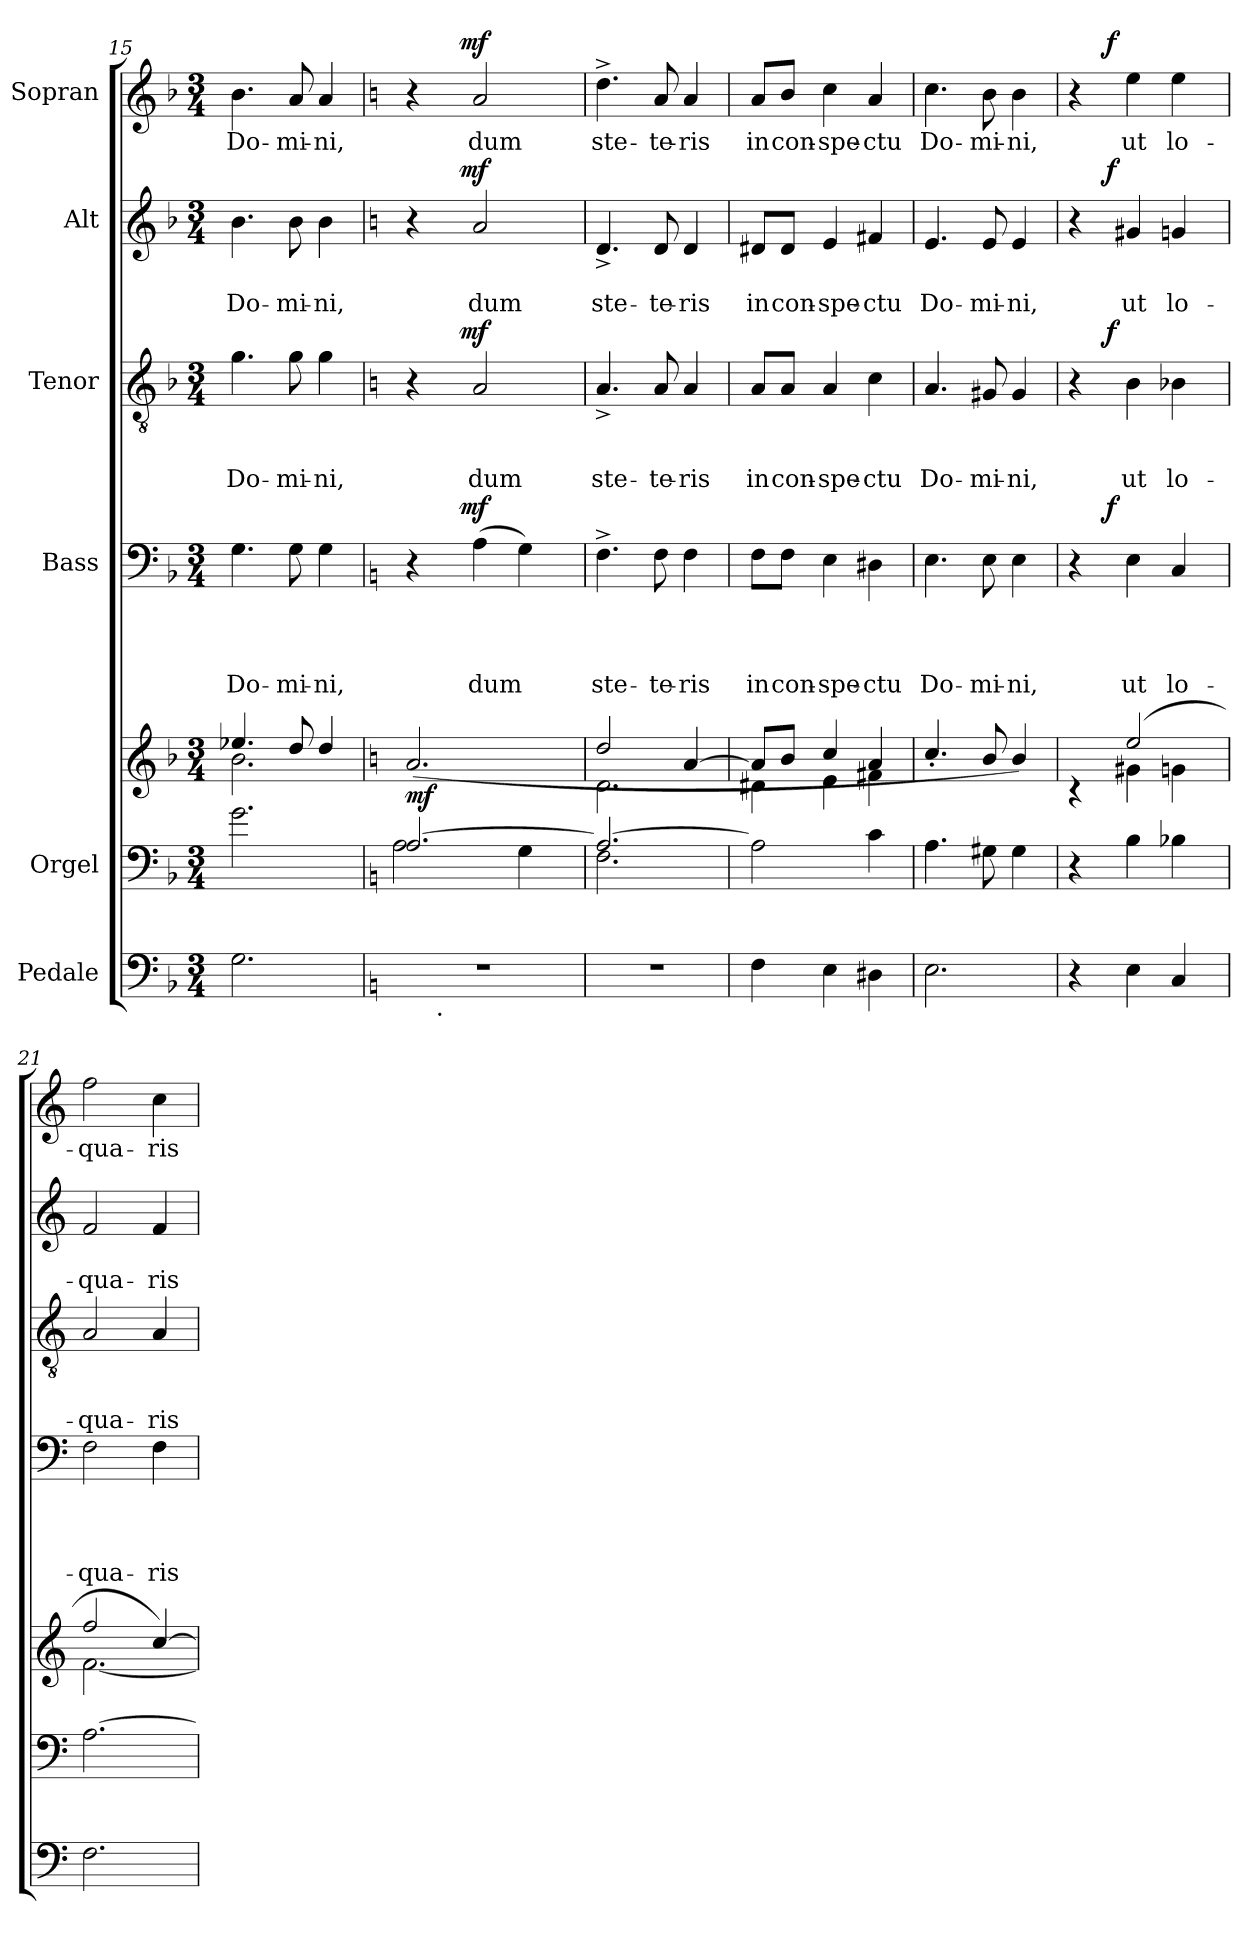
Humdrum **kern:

**kern	**kern	**kern	**dynam	**kern	**text	**text	**text	**text	**dynam	**kern	**text	**text	**text	**dynam	**kern	**text	**text	**dynam	**kern	**text	**dynam
*part6	*part5	*part5	*part5	*part4	*part4	*part4	*part4	*part4	*part4	*part3	*part3	*part3	*part3	*part3	*part2	*part2	*part2	*part2	*part1	*part1	*part1
*staff7	*staff6	*staff5	*staff5/6	*staff4	*staff4	*staff4	*staff4	*staff4	*staff4	*staff3	*staff3	*staff3	*staff3	*staff3	*staff2	*staff2	*staff2	*staff2	*staff1	*staff1	*staff1
*I"Pedale	*I"Orgel	*	*	*I"Bass	*	*	*	*	*	*I"Tenor	*	*	*	*	*I"Alt	*	*	*	*I"Sopran	*	*
*clefF4	*clefF4	*clefG2	*	*clefF4	*	*	*	*	*	*clefGv2	*	*	*	*	*clefG2	*	*	*	*clefG2	*	*
*k[b-]	*k[b-]	*k[b-]	*	*k[b-]	*	*	*	*	*	*k[b-]	*	*	*	*	*k[b-]	*	*	*	*k[b-]	*	*
*F:	*F:	*F:	*	*F:	*	*	*	*	*	*F:	*	*	*	*	*F:	*	*	*	*F:	*	*
*M3/4	*M3/4	*M3/4	*	*M3/4	*	*	*	*	*	*M3/4	*	*	*	*	*M3/4	*	*	*	*M3/4	*	*
=15	=15	=15	=15	=15	=15	=15	=15	=15	=15	=15	=15	=15	=15	=15	=15	=15	=15	=15	=15	=15	=15
*	*	*^	*	*	*	*	*	*	*	*	*	*	*	*	*	*	*	*	*	*	*
!	!	!	!	!	!	!	!	!	!LO:LY:b	!	!	!	!	!LO:LY:b	!	!	!	!LO:LY:b	!	!	!LO:LY:b	!
2.G\	2.g\	4.ee-/	2.b-\	.	4.G\	.	.	.	Do-	.	4.g\	.	.	Do-	.	4.b-\	.	Do-	.	4.b-\	Do-	.
!	!	!	!	!	!	!	!	!	!LO:LY:b	!	!	!	!	!LO:LY:b	!	!	!	!LO:LY:b	!	!	!LO:LY:b	!
.	.	8dd/	.	.	8G\	.	.	.	-mi-	.	8g\	.	.	-mi-	.	8b-\	.	-mi-	.	8a/	-mi-	.
!	!	!	!	!	!	!	!	!	!LO:LY:b	!	!	!	!	!LO:LY:b	!	!	!	!LO:LY:b	!	!	!LO:LY:b	!
.	.	4dd/	.	.	4G\	.	.	.	-ni,	.	4g\	.	.	-ni,	.	4b-\	.	-ni,	.	4a/	-ni,	.
*	*	*v	*v	*	*	*	*	*	*	*	*	*	*	*	*	*	*	*	*	*	*	*
!!LO:PB:g=z
=16	=16	=16	=16	=16	=16	=16	=16	=16	=16	=16	=16	=16	=16	=16	=16	=16	=16	=16	=16	=16	=16
*k[]	*k[]	*k[]	*	*k[]	*	*	*	*	*	*k[]	*	*	*	*	*k[]	*	*	*	*k[]	*	*
*C:	*C:	*C:	*	*C:	*	*	*	*	*	*C:	*	*	*	*	*C:	*	*	*	*C:	*	*
!	!	!	!	!LO:TX:b:t=.	!	!	!	!	!	!	!	!	!	!	!	!	!	!	!	!	!
!	!LO:TX:b:t=.	!	!	!	!	!	!	!	!	!	!	!	!	!	!	!	!	!	!	!	!
!LO:N:vis=1	!	!	!LO:DY:b	!	!	!	!	!	!	!	!	!	!	!	!	!	!	!	!	!	!
*^	*^	*	*	*^	*	*	*	*	*	*^	*	*	*	*	*^	*	*	*	*^	*	*
2.r	8ryy	[>2.A/	2A\	(2.a/	mf	4r	8..ryy	.	.	.	.	.	4r	8..ryy	.	.	.	.	4r	8..ryy	.	.	.	4r	8..ryy	.	.
!	!LO:TX:b:t=.	!	!	!	!	!	!	!	!	!	!	!	!	!	!	!	!	!	!	!	!	!	!	!	!	!	!
.	2ryy	.	.	.	.	.	.	.	.	.	.	.	.	.	.	.	.	.	.	.	.	.	.	.	.	.	.
!	!	!	!	!	!	!	!	!	!	!	!	!LO:DY:a	!	!	!	!	!	!LO:DY:a	!	!	!	!	!LO:DY:a	!	!	!	!LO:DY:a
.	.	.	.	.	.	.	2ryy	.	.	.	.	mf	.	2ryy	.	.	.	mf	.	2ryy	.	.	mf	.	2ryy	.	mf
!	!	!	!	!	!	!	!	!	!	!	!LO:LY:b	!	!	!	!	!	!LO:LY:b	!	!	!	!	!LO:LY:b	!	!	!	!LO:LY:b	!
.	.	.	.	.	.	(>4A\	.	.	.	.	dum	.	2A/	.	.	.	dum	.	2a/	.	.	dum	.	2a/	.	dum	.
.	.	.	4G\	.	.	4G\)	.	.	.	.	.	.	.	.	.	.	.	.	.	.	.	.	.	.	.	.	.
.	8ryy	.	.	.	.	.	.	.	.	.	.	.	.	.	.	.	.	.	.	.	.	.	.	.	.	.	.
.	.	.	.	.	.	.	32ryy	.	.	.	.	.	.	32ryy	.	.	.	.	.	32ryy	.	.	.	.	32ryy	.	.
=17	=17	=17	=17	=17	=17	=17	=17	=17	=17	=17	=17	=17	=17	=17	=17	=17	=17	=17	=17	=17	=17	=17	=17	=17	=17	=17	=17
!LO:N:vis=1	!	!	!	!	!	!	!	!	!	!	!LO:LY:b	!	!	!	!	!	!LO:LY:b	!	!	!	!	!LO:LY:b	!	!	!	!LO:LY:b	!
*	*	*	*	*	*	*v	*v	*	*	*	*	*	*	*	*	*	*	*	*v	*v	*	*	*	*v	*v	*	*
*v	*v	*	*	*^	*	*	*	*	*	*	*	*v	*v	*	*	*	*	*	*	*	*	*	*	*
2.r	2.A/_	2.F\	2dd/	2.d\	.	4.F^>\	.	.	.	ste-	.	4.A^</	.	.	ste-	.	4.d^</	.	ste-	.	4.dd^>\	ste-	.
!	!	!	!	!	!	!	!	!	!	!LO:LY:b	!	!	!	!	!LO:LY:b	!	!	!	!LO:LY:b	!	!	!LO:LY:b	!
.	.	.	.	.	.	8F\	.	.	.	-te-	.	8A/	.	.	-te-	.	8d/	.	-te-	.	8a/	-te-	.
!	!	!	!	!	!	!	!	!	!	!LO:LY:b	!	!	!	!	!LO:LY:b	!	!	!	!LO:LY:b	!	!	!LO:LY:b	!
.	.	.	[>4a/	.	.	4F\	.	.	.	-ris	.	4A/	.	.	-ris	.	4d/	.	-ris	.	4a/	-ris	.
*	*v	*v	*	*	*	*	*	*	*	*	*	*	*	*	*	*	*	*	*	*	*	*	*
=18	=18	=18	=18	=18	=18	=18	=18	=18	=18	=18	=18	=18	=18	=18	=18	=18	=18	=18	=18	=18	=18	=18
!	!	!	!	!	!	!	!	!	!LO:LY:b	!	!	!	!	!LO:LY:b	!	!	!	!LO:LY:b	!	!	!LO:LY:b	!
4F\	2A\]	8a/L]	4d#X\	.	8F\L	.	.	.	in	.	8A/L	.	.	in	.	8d#X/L	.	in	.	8a/L	in	.
!	!	!	!	!	!	!	!	!	!LO:LY:b	!	!	!	!	!LO:LY:b	!	!	!	!LO:LY:b	!	!	!LO:LY:b	!
.	.	8b/J	.	.	8F\J	.	.	.	con-	.	8A/J	.	.	con-	.	8d#/J	.	con-	.	8b/J	con-	.
!	!	!	!	!	!	!	!	!	!LO:LY:b	!	!	!	!	!LO:LY:b	!	!	!	!LO:LY:b	!	!	!LO:LY:b	!
4E\	.	4cc/	4e\	.	4E\	.	.	.	-spe-	.	4A/	.	.	-spe-	.	4e/	.	-spe-	.	4cc\	-spe-	.
!	!	!	!	!	!	!	!	!	!LO:LY:b	!	!	!	!	!LO:LY:b	!	!	!	!LO:LY:b	!	!	!LO:LY:b	!
4D#X\	4c\	4a/	4f#X\	.	4D#X\	.	.	.	-ctu	.	4c\	.	.	-ctu	.	4f#X/	.	-ctu	.	4a/	-ctu	.
=19	=19	=19	=19	=19	=19	=19	=19	=19	=19	=19	=19	=19	=19	=19	=19	=19	=19	=19	=19	=19	=19	=19
!	!	!	!	!	!	!	!	!	!LO:LY:b	!	!	!	!	!LO:LY:b	!	!	!	!LO:LY:b	!	!	!LO:LY:b	!
*	*	*v	*v	*	*	*	*	*	*	*	*	*	*	*	*	*	*	*	*	*	*	*
2.E\	4.A\	4.cc'>/	.	4.E\	.	.	.	Do-	.	4.A/	.	.	Do-	.	4.e/	.	Do-	.	4.cc\	Do-	.
!	!	!	!	!	!	!	!	!LO:LY:b	!	!	!	!	!LO:LY:b	!	!	!	!LO:LY:b	!	!	!LO:LY:b	!
.	8G#X\	8b/	.	8E\	.	.	.	-mi-	.	8G#X/	.	.	-mi-	.	8e/	.	-mi-	.	8b\	-mi-	.
!	!	!	!	!	!	!	!	!LO:LY:b	!	!	!	!	!LO:LY:b	!	!	!	!LO:LY:b	!	!	!LO:LY:b	!
.	4G#\	4b/)	.	4E\	.	.	.	-ni,	.	4G#/	.	.	-ni,	.	4e/	.	-ni,	.	4b\	-ni,	.
=20	=20	=20	=20	=20	=20	=20	=20	=20	=20	=20	=20	=20	=20	=20	=20	=20	=20	=20	=20	=20	=20
*	*	*^	*	*^	*	*	*	*	*	*^	*	*	*	*	*^	*	*	*	*^	*	*
4r	4r	4ryy	4rc	.	4r	8.ryy	.	.	.	.	.	4r	8.ryy	.	.	.	.	4r	8.ryy	.	.	.	4r	8.ryy	.	.
!	!	!	!	!	!	!	!	!	!	!	!LO:DY:a	!	!	!	!	!	!LO:DY:a	!	!	!	!	!LO:DY:a	!	!	!	!LO:DY:a
.	.	.	.	.	.	2ryy	.	.	.	.	f	.	2ryy	.	.	.	f	.	2ryy	.	.	f	.	2ryy	.	f
!	!	!	!	!	!	!	!	!	!	!LO:LY:b	!	!	!	!	!	!LO:LY:b	!	!	!	!	!LO:LY:b	!	!	!	!LO:LY:b	!
4E\	4B\	(2ee/	4g#X\	.	4E\	.	.	.	.	ut	.	4B\	.	.	.	ut	.	4g#X/	.	.	ut	.	4ee\	.	ut	.
!	!	!	!	!	!	!	!	!	!	!LO:LY:b	!	!	!	!	!	!LO:LY:b	!	!	!	!	!LO:LY:b	!	!	!	!LO:LY:b	!
4C/	4B-X\	.	4gn\	.	4C/	.	.	.	.	lo-	.	4B-X\	.	.	.	lo-	.	4gn/	.	.	lo-	.	4ee\	.	lo-	.
.	.	.	.	.	.	16ryy	.	.	.	.	.	.	16ryy	.	.	.	.	.	16ryy	.	.	.	.	16ryy	.	.
=21	=21	=21	=21	=21	=21	=21	=21	=21	=21	=21	=21	=21	=21	=21	=21	=21	=21	=21	=21	=21	=21	=21	=21	=21	=21	=21
!	!	!	!	!	!	!	!	!	!	!LO:LY:b	!	!	!	!	!	!LO:LY:b	!	!	!	!	!LO:LY:b	!	!	!	!LO:LY:b	!
*	*	*	*	*	*v	*v	*	*	*	*	*	*	*	*	*	*	*	*v	*v	*	*	*	*v	*v	*	*
*	*	*	*	*	*	*	*	*	*	*	*v	*v	*	*	*	*	*	*	*	*	*	*	*
2.F\	[>2.A\	2ff/	[<2.f\	.	2F\	.	.	.	-qua-	.	2A/	.	.	-qua-	.	2f/	.	-qua-	.	2ff\	-qua-	.
!	!	!	!	!	!	!	!	!	!LO:LY:b	!	!	!	!	!LO:LY:b	!	!	!	!LO:LY:b	!	!	!LO:LY:b	!
.	.	[>4cc/)	.	.	4F\	.	.	.	-ris	.	4A/	.	.	-ris	.	4f/	.	-ris	.	4cc\	-ris	.
*	*	*v	*v	*	*	*	*	*	*	*	*	*	*	*	*	*	*	*	*	*	*	*
=	=	=	=	=	=	=	=	=	=	=	=	=	=	=	=	=	=	=	=	=	=
*-	*-	*-	*-	*-	*-	*-	*-	*-	*-	*-	*-	*-	*-	*-	*-	*-	*-	*-	*-	*-	*-
